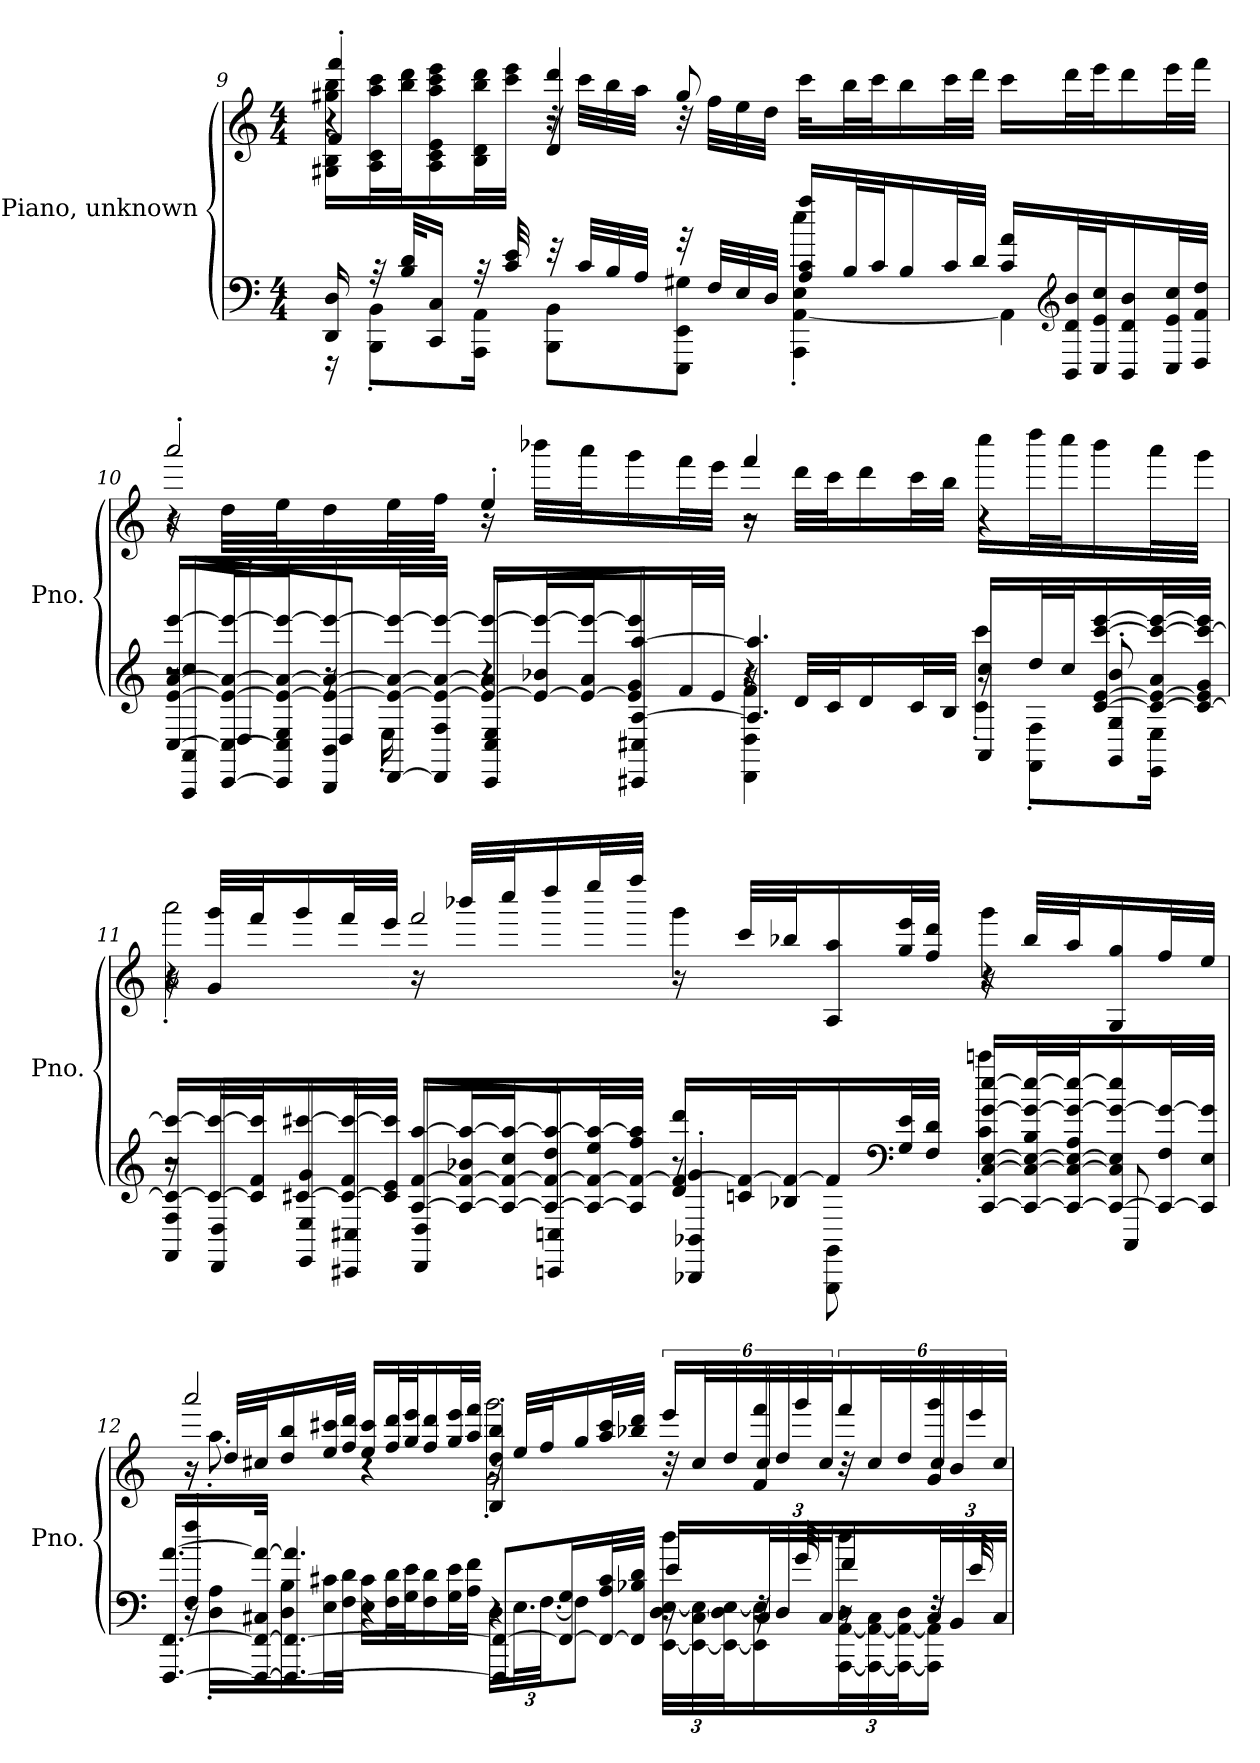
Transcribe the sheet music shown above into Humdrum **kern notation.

**kern	**kern
*part1	*part1
*staff2	*staff1
*I"Piano, unknown	*
*I'Pno.	*
!!LO:LB:g=z
*clefF4	*clefG2
*k[]	*k[]
*M4/4	*M4/4
=9	=9
*^	*^
*	*	*	*^
16DD/ 16D/	16r	4r	16G#X\ 16B\ 16gg#X\ 16bb\LL	4f/' 4fff/'
32r	8BBB\' 8BB\'L	.	32A\ 32c\ 32aa\ 32ccc\L	.
32B/ 32d/KLL	.	.	32bb\ 32ddd\J	.
16CC/ 16C/JJ	.	.	16A\ 16c\ 16e\ 16aa\ 16ccc\ 16eee\	.
32r	16AAA\ 16AA\Jk	.	32B\ 32d\ 32bb\ 32ddd\L	.
32c/ 32e/	.	.	32ccc\ 32eee\JJJ	.
32r	8BBB\ 8BB\L	8r	32r	4d/ 4ddd/
32c/LLL	.	.	32ccc\LLL	.
32B/	.	.	32bb\	.
32A/JJJ	.	.	32aa\JJJ	.
32r	8EEE\ 8EE\ 8G#X\J	8gg#/	32r	.
32F/LLL	.	.	32ff\LLL	.
32E/	.	.	32ee\	.
32D/JJJ	.	.	32dd\JJJ	.
16A/ 16c/ 16aa/LL	4AAA\' [4AA\' 4E\' 4ee\'	2r	16ccc\LL	2r
32B/L	.	.	32bb\L	.
32c/J	.	.	32ccc\J	.
16B/	.	.	16bb\	.
32c/L	.	.	32ccc\L	.
32d/JJJ	.	.	32ddd\JJJ	.
16c/ 16a/LL	4AA\]	.	16ccc\LL	.
*clefG2	*	*	*	*
32BB/ 32d/ 32b/L	.	.	32ddd\L	.
32C/ 32e/ 32cc/J	.	.	32eee\J	.
16BB/ 16d/ 16b/	.	.	16ddd\	.
32C/ 32e/ 32cc/L	.	.	32eee\L	.
32D/ 32f/ 32dd/JJJ	.	.	32fff\JJJ	.
!!LO:LB:g=z	!!	!!
=10	=10	=10	=10	=10
*^	*^	*	*	*
[16C/ [16e/ [16a/ [16eee/LL	8r	16AAA/ 16AA/ 16cc/LL	2r	2aaa'/	16r	4r
[32CC/ 32C/_ 32e/_ 32a/_ 32eee/_L	.	16D'/J	.	.	32dd\LLL	.
32CC/] 32C/] 32E/ 32e/_ 32a/_ 32eee/_J	.	.	.	.	32ee\J	.
16BBB/ 16BB/ 16e/_ 16a/_ 16eee/_	16r	8D/J	.	.	16dd\	.
[32DD/ 32e/_ 32a/_ 32eee/_L	16E'\	.	.	.	32ee\L	.
32DD/] 32F/ 32e/_ 32a/_ 32eee/_JJJ	.	.	.	.	32ff\JJJ	.
16e/_ 16a/] 16eee/_LL	4r	8CC/ 8C/ 8E/L	.	.	16r	4ee'/
32e/_ 32b-X/ 32eee/_L	.	.	.	.	32bbb-X\LLL	.
32e/_ 32a/ 32eee/_J	.	.	.	.	32aaa\J	.
16e/] 16g/ 16eee/]	.	8CC#X/ 8C#X/ [8A/ [8aa/J	.	.	16ggg\	.
32f/L	.	.	.	.	32fff\L	.
32e/JJJ	.	.	.	.	32eee\JJJ	.
16r	4DD\ 4D\ 4f\	4.A/] 4.aa/]	4r	4fff/	16r	2r
32d/LLL	.	.	.	.	32ddd\LLL	.
32c/J	.	.	.	.	32ccc\J	.
16d/	.	.	.	.	16ddd\	.
32c/L	.	.	.	.	32ccc\L	.
32B/JJJ	.	.	.	.	32bb\JJJ	.
16AA/ 16cc/LL	4c\' 4ccc\'	.	16r	4r	16cccc\LL	.
32dd/L	.	.	8FF\' 8F\'L	.	32dddd\L	.
32cc/J	.	.	.	.	32cccc\J	.
[16c/ [16e/ [16ccc/ [16eee/	.	8GG/' 8G/' 8b-/'	.	.	16bbb-\	.
32c/_ 32e/_ 32a/ 32ccc/_ 32eee/_L	.	.	16EE\ 16E\Jk	.	32aaa\L	.
32c/_ 32e/] 32g/ 32ccc/_ 32eee/]JJJ	.	.	.	.	32ggg\JJJ	.
*	*	*v	*v	*	*	*
!!LO:LB:g=z	!!	!!
=11	=11	=11	=11	=11	=11
16FF/ 16F/ 16c/_ 16ccc/_LL	2r	16r	4r	2a\' 2aaa\'	16r
32c/_ 32ccc/_L	.	16DD/ 16D/LL	.	.	32g/ 32ggg/LLL
32c/] 32f/ 32ccc/]J	.	.	.	.	32fff/J
[16c#X/ [16ccc#X/	.	16EE/ 16E/ 16g/	.	.	16ggg/
32c#/_ 32f/ 32ccc#/_L	.	16CC#X/ 16C#X/JJ	.	.	32fff/L
32c#/] 32e/ 32ccc#/]JJJ	.	.	.	.	32eee/JJJ
[16A/ [16f/ [16aa/LL	.	8DD/ 8D/L	2fff/	.	16r
32A/_ 32f/_ 32b-X/ 32aa/_L	.	.	.	.	32bbb-X/LLL
32A/_ 32f/_ 32cc/ 32aa/_J	.	.	.	.	32cccc/J
16A/_ 16f/_ 16dd/ 16aa/_	.	8CCn/ 8Cn/J	.	.	16dddd/
32A/_ 32f/_ 32ee/ 32aa/_L	.	.	.	.	32eeee/L
32A/] 32f/_ 32ff/ 32aa/]JJJ	.	.	.	.	32ffff/JJJ
16d/ 16f/_ 16ddd/LL	8r	4BBB-X/' 4BB-X/' 4g/'	.	4ggg\	16r
32cn/ 32f/_L	.	.	.	.	32ccc/LLL
32B-X/ 32f/_J	.	.	.	.	32bb-X/J
16f/]	8GGG\ 8GG\	.	.	.	16A/ 16aa/
*clefF4	*	*	*	*	*
32G/ 32e/L	.	.	.	.	32gg/ 32eee/L
32F/ 32d/JJJ	.	.	.	.	32ff/ 32ddd/JJJ
[16CC/ [16C/ [16E/ [16g/ [16ee/LL	4c\' 4cccn\'	8r	4r	4ggg\	16r
32CC/_ 32C/_ 32E/_ 32B-/ 32g/_ 32ee/_L	.	.	.	.	32bb-/LLL
32CC/_ 32C/_ 32E/_ 32A/ 32g/_ 32ee/_J	.	.	.	.	32aa/J
16CC/_ 16C/] 16E/] 16g/_ 16ee/]	.	8CCC/	.	.	16G/ 16gg/
32CC/_ 32F/ 32g/_L	.	.	.	.	32ff/L
32CC/] 32E/ 32g/]JJJ	.	.	.	.	32ee/JJJ
!!LO:LB:g=z	!!	!!
=12	=12	=12	=12	=12	=12
4F/' 4ff/'	16r	[16.FFF/ [16.FF/ [16.a/LL	2aaa/	16r	16r
.	16D\' 16A\'LL	.	.	8.aa'\	32dd/LLL
.	.	32FFF/_ 32FF/_ 32C#X/ 32a/_JJk	.	.	32cc#X/J
.	16D\ 16B\	4.FFF/_ 4.FF/_ 4.a/]	.	.	16dd/ 16bb/
.	32E\ 32c#X\L	.	.	.	32ee/ 32ccc#X/L
.	32F\ 32d\JJJ	.	.	.	32ff/ 32ddd/JJJ
4r	16E\ 16c#\LL	.	.	4r	16ee/ 16ccc#/LL
.	32F\ 32d\L	.	.	.	32ff/ 32ddd/L
.	32G\ 32e\J	.	.	.	32gg/ 32eee/J
.	16F\ 16d\	.	.	.	16ff/ 16ddd/
.	32G\ 32e\L	.	.	.	32gg/ 32eee/L
.	32A\ 32f\JJJ	.	.	.	32aa/ 32fff/JJJ
4r	16D\LL	8FFF/] 8FF/_L	4B/' 4dd/' 4bb/'	2g\' 2ggg\'	16r
*	*Xbrackettup	*	*	*	*
.	48.E\L	.	.	.	32ee/LLL
.	[48.F\JJ	.	.	.	32ff/J
.	8F\J]	16FF/_ 16G/L	.	.	16gg/
.	.	32FF/_ 32A/ 32c#/L	.	.	32aa/ 32ccc#/L
.	.	32FF/] 32B-X/ 32d/JJJ	.	.	32bb-X/ 32ddd/JJJ
16r	[48EE\ 48D\ [48E\ 48dd\LLL	16e/LL	16eee/LL	.	48r
.	48EE\_ 48C#\ 48E\_	.	.	.	48cc#/LLL
.	48EE\_ 48D\ 48E\_J	.	.	.	48dd/
*	*	*	*	*	*Xbrackettup
32r	16EE\] 16E\]	48C#/L	32f/ 32fff/L	.	48cc#/
.	.	48D/	.	.	48dd/
32g/	.	.	32ggg/J	.	.
.	.	48C#/J	.	.	48cc#/JJJ
*	*	*	*	*	*brackettup
16r	[48AAA\ [48AA\ 48D\ 48dd\L	16f/	16fff/	.	48r
.	48AAA\_ 48AA\_ 48C#\	.	.	.	48cc#/LLL
.	48AAA\_ 48AA\_ 48D\J	.	.	.	48dd/
*	*	*	*	*	*Xbrackettup
32r	16AAA\] 16AA\]JJ	48C#/L	32g/ 32ggg/L	.	48cc#/
.	.	48BB/	.	.	48b/
32e/	.	.	32eee/JJJ	.	.
.	.	48C#/JJJ	.	.	48cc#/JJJ
*v	*v	*v	*	*	*
*	*v	*v	*v
=	=
*-	*-
